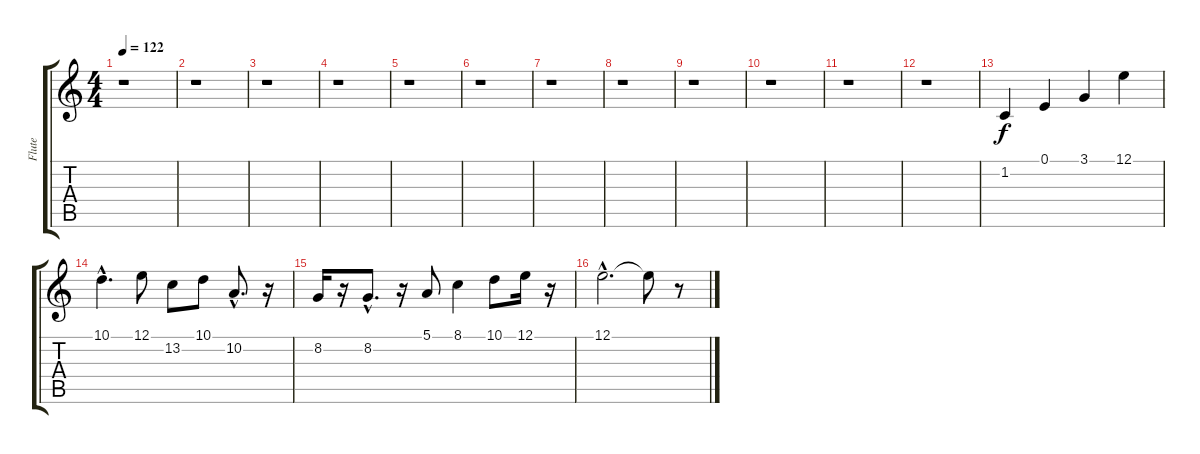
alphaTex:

\track ("Flute" "Flute") {instrument panflute}
\staff {score tabs}
\tuning (E4 B3 G3 D3 A2 E2) {hide}
\ts (4 4)
\tempo 122
\clef g2
\ks c
r.1{dy f} |
r.1 |
r.1 |
r.1 |
r.1 |
r.1 |
r.1 |
r.1 |
r.1 |
r.1 |
r.1 |
r.1 |
1.2.4 0.1.4 3.1.4 12.1.4 |
10.1{hac}.4{d} 12.1.8 13.2.8 10.1.8 10.2{hac}.8{d} r.16 |
8.2.16 r.16 8.2{hac}.8{d} r.16 5.1.8 8.1.4 10.1.8 12.1.16 r.16 |
12.1{hac}.2{d} 12.1{t}.8 r.8
